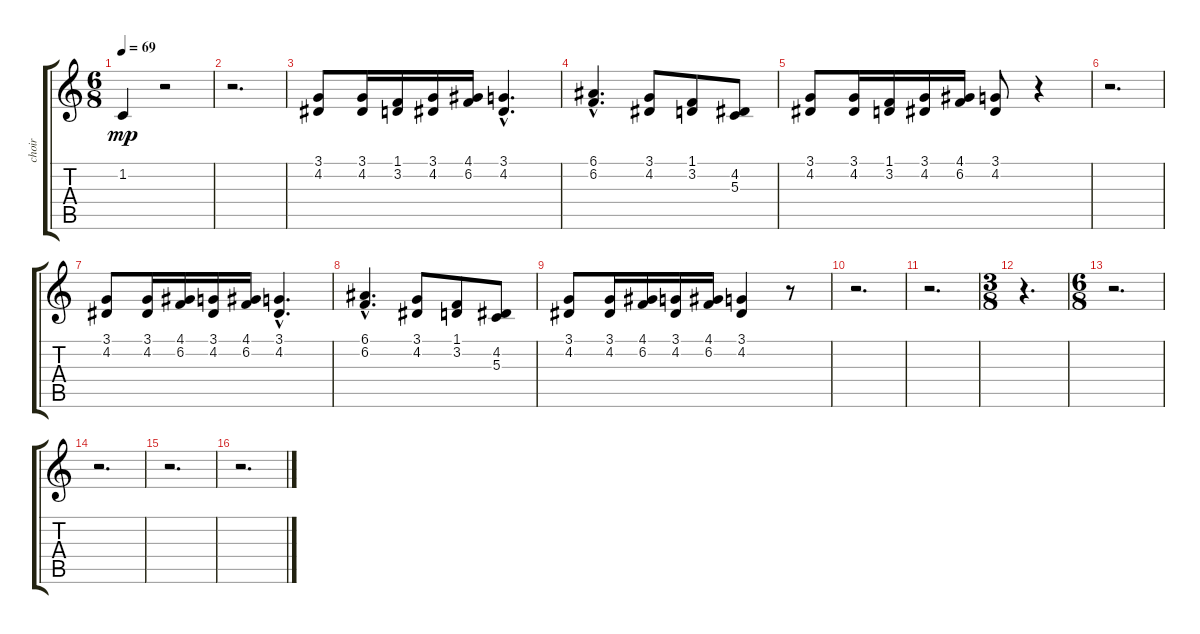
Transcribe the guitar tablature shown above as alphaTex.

\track ("choir" "choir") {instrument choiraahs}
\staff {score tabs}
\tuning (E4 B3 G3 D3 A2 E2) {hide}
\ts (6 8)
\tempo 69
\clef g2
\ks c
1.2.4{dy mp} r.2 |
r.2{d} |
(3.1 4.2).8 (3.1 4.2).16 (1.1 3.2).16 (3.1 4.2).16 (4.1 6.2).16 (3.1{hac} 4.2{hac}).4{d} |
(6.1{hac} 6.2{hac}).4{d} (3.1 4.2).8 (1.1 3.2).8 (4.2 5.3).8 |
(3.1 4.2).8 (3.1 4.2).16 (1.1 3.2).16 (3.1 4.2).16 (4.1 6.2).16 (3.1 4.2).8 r.4 |
r.2{d} |
(3.1 4.2).8 (3.1 4.2).16 (4.1 6.2).16 (3.1 4.2).16 (4.1 6.2).16 (3.1{hac} 4.2{hac}).4{d} |
(6.1{hac} 6.2{hac}).4{d} (3.1 4.2).8 (1.1 3.2).8 (4.2 5.3).8 |
(3.1 4.2).8 (3.1 4.2).16 (4.1 6.2).16 (3.1 4.2).16 (4.1 6.2).16 (3.1 4.2).4 r.8 |
r.2{d} |
r.2{d} |
\ts (3 8)
r.4{d} |
\ts (6 8)
r.2{d} |
r.2{d} |
r.2{d} |
r.2{d}
